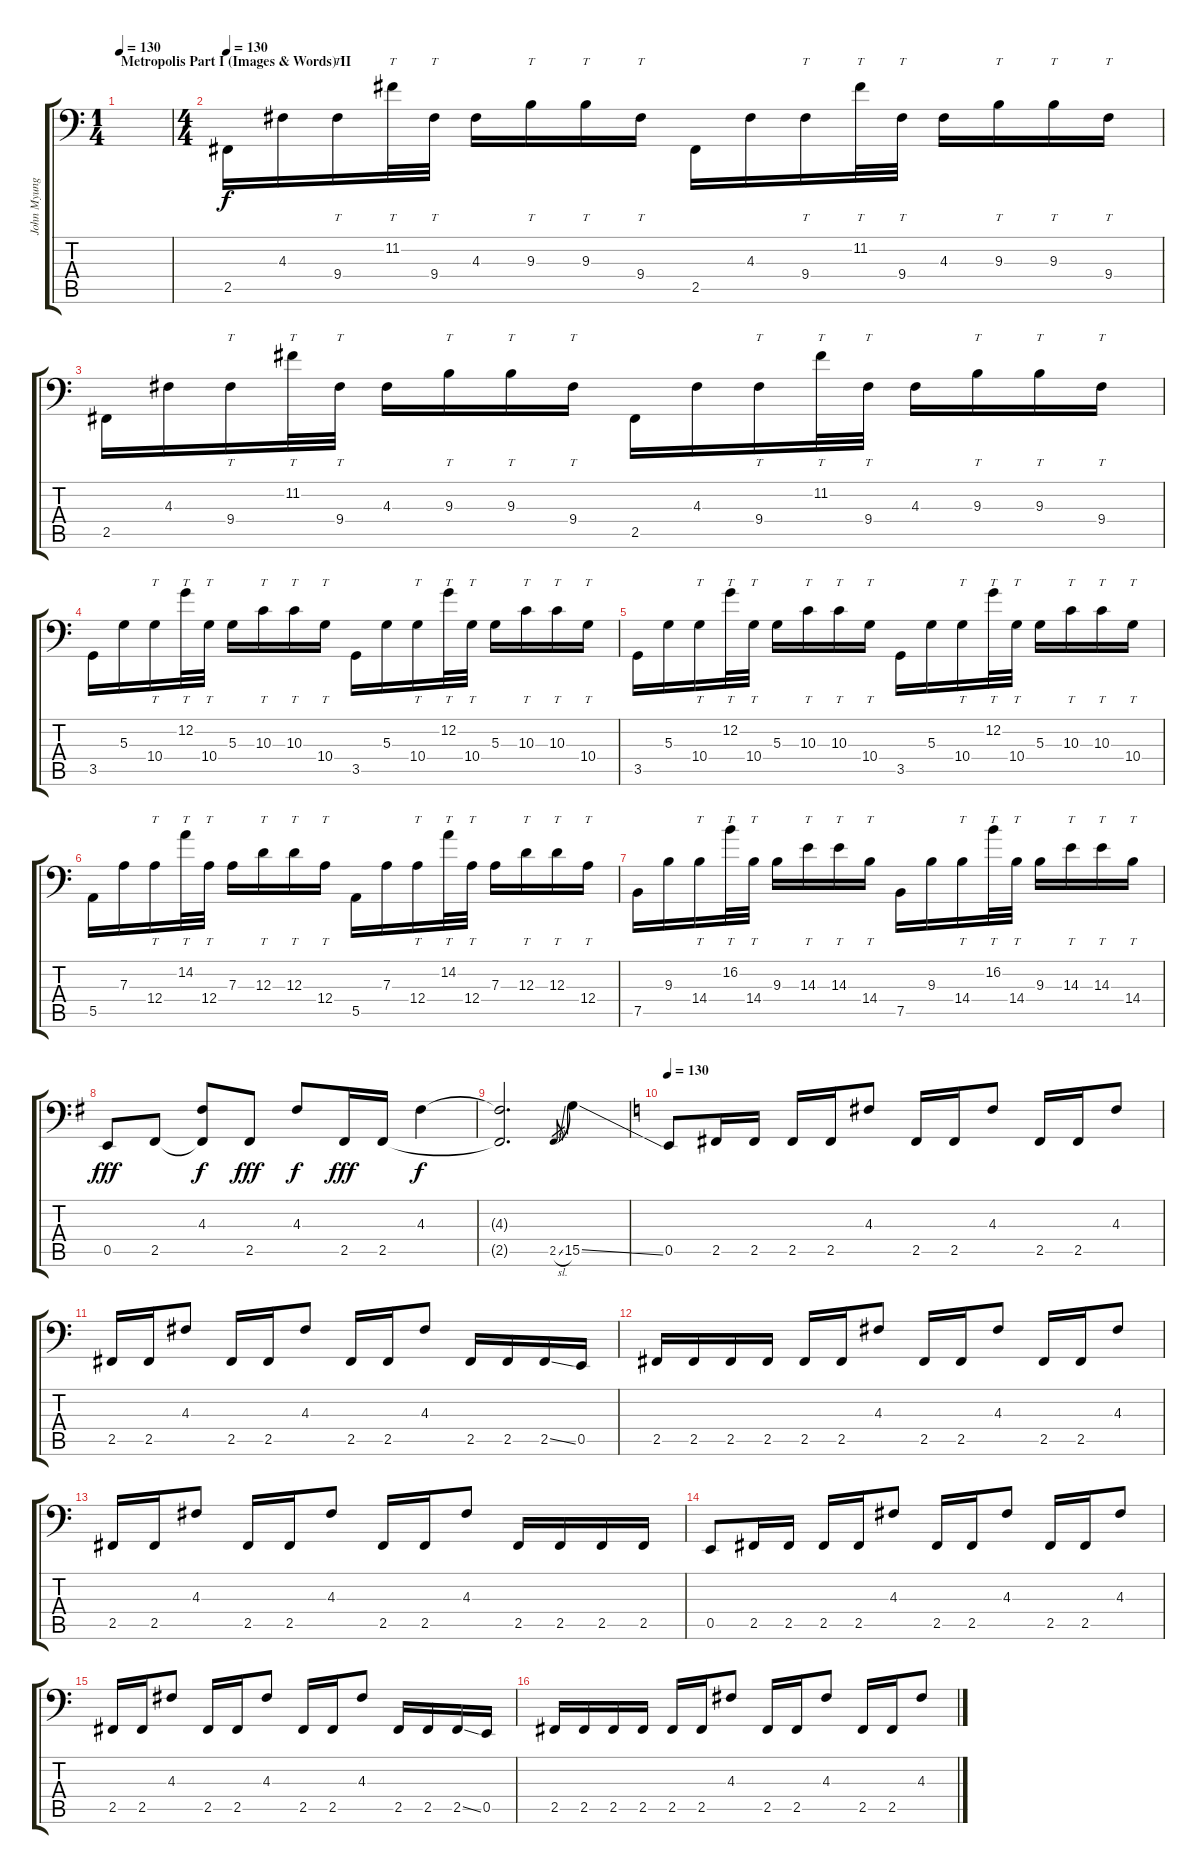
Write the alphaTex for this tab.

\track ("John Myung Bass" "John Myung") {instrument electricbasspick}
\staff {score tabs}
\tuning (C3 G2 D2 A1 E1 B0) {hide}
\ts (1 4)
\section ("" "Metropolis Part I (Images & Words) II")
\tempo 130
\clef f4
\ks c
|
\ts (4 4)
\tempo 130
2.5.16 4.3.16 9.4.16{tt} 11.2.32{tt} 9.4.32{tt} 4.3.16 9.3.16{tt} 9.3.16{tt} 9.4.16{tt} 2.5.16 4.3.16 9.4.16{tt} 11.2.32{tt} 9.4.32{tt} 4.3.16 9.3.16{tt} 9.3.16{tt} 9.4.16{tt} |
2.5.16 4.3.16 9.4.16{tt} 11.2.32{tt} 9.4.32{tt} 4.3.16 9.3.16{tt} 9.3.16{tt} 9.4.16{tt} 2.5.16 4.3.16 9.4.16{tt} 11.2.32{tt} 9.4.32{tt} 4.3.16 9.3.16{tt} 9.3.16{tt} 9.4.16{tt} |
3.5.16 5.3.16 10.4.16{tt} 12.2.32{tt} 10.4.32{tt} 5.3.16 10.3.16{tt} 10.3.16{tt} 10.4.16{tt} 3.5.16 5.3.16 10.4.16{tt} 12.2.32{tt} 10.4.32{tt} 5.3.16 10.3.16{tt} 10.3.16{tt} 10.4.16{tt} |
3.5.16 5.3.16 10.4.16{tt} 12.2.32{tt} 10.4.32{tt} 5.3.16 10.3.16{tt} 10.3.16{tt} 10.4.16{tt} 3.5.16 5.3.16 10.4.16{tt} 12.2.32{tt} 10.4.32{tt} 5.3.16 10.3.16{tt} 10.3.16{tt} 10.4.16{tt} |
5.5.16 7.3.16 12.4.16{tt} 14.2.32{tt} 12.4.32{tt} 7.3.16 12.3.16{tt} 12.3.16{tt} 12.4.16{tt} 5.5.16 7.3.16 12.4.16{tt} 14.2.32{tt} 12.4.32{tt} 7.3.16 12.3.16{tt} 12.3.16{tt} 12.4.16{tt} |
7.5.16 9.3.16 14.4.16{tt} 16.2.32{tt} 14.4.32{tt} 9.3.16 14.3.16{tt} 14.3.16{tt} 14.4.16{tt} 7.5.16 9.3.16 14.4.16{tt} 16.2.32{tt} 14.4.32{tt} 9.3.16 14.3.16{tt} 14.3.16{tt} 14.4.16{tt} |
\ks g
0.5.8{dy fff volume 13 instrument electricbassfinger} 2.5.8 (4.3 2.5{t}).8{dy f} 2.5.8{dy fff} 4.3.8{dy f} 2.5.16{dy fff} 2.5.16 4.3.4{dy f} |
(4.3{t} 2.5{t}).2{d} 2.5{sl}.8{gr} 15.5{ss}.4 |
\tempo 130
\ks c
0.5.8 2.5.16 2.5.16 2.5.16 2.5.16 4.3.8 2.5.16 2.5.16 4.3.8 2.5.16 2.5.16 4.3.8 |
2.5.16 2.5.16 4.3.8 2.5.16 2.5.16 4.3.8 2.5.16 2.5.16 4.3.8 2.5.16 2.5.16 2.5{ss}.16 0.5.16 |
2.5.16 2.5.16 2.5.16 2.5.16 2.5.16 2.5.16 4.3.8 2.5.16 2.5.16 4.3.8 2.5.16 2.5.16 4.3.8 |
2.5.16 2.5.16 4.3.8 2.5.16 2.5.16 4.3.8 2.5.16 2.5.16 4.3.8 2.5.16 2.5.16 2.5.16 2.5.16 |
0.5.8 2.5.16 2.5.16 2.5.16 2.5.16 4.3.8 2.5.16 2.5.16 4.3.8 2.5.16 2.5.16 4.3.8 |
2.5.16 2.5.16 4.3.8 2.5.16 2.5.16 4.3.8 2.5.16 2.5.16 4.3.8 2.5.16 2.5.16 2.5{ss}.16 0.5.16 |
2.5.16 2.5.16 2.5.16 2.5.16 2.5.16 2.5.16 4.3.8 2.5.16 2.5.16 4.3.8 2.5.16 2.5.16 4.3.8
